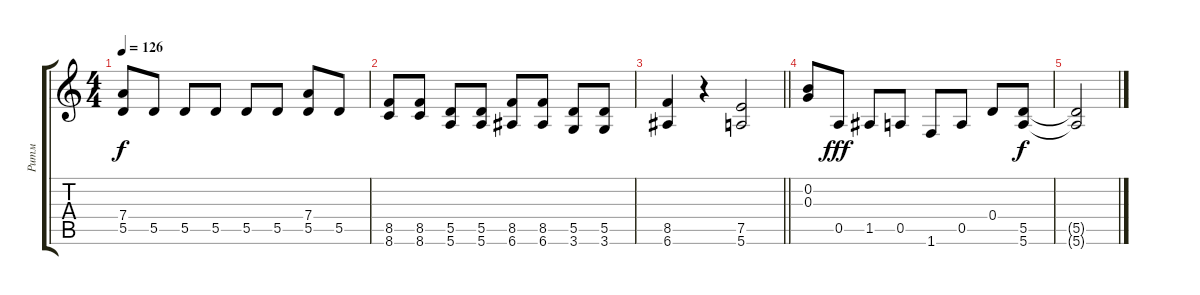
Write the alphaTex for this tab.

\track ("Ритм" "Ритм") {instrument distortionguitar}
\staff {score tabs}
\tuning (E4 B3 G3 D3 A2 E2) {hide}
\ts (4 4)
\tempo 126
\clef g2
\ks c
(7.4 5.5).8{dy f} 5.5.8 5.5.8 5.5.8 5.5.8 5.5.8 (7.4 5.5).8 5.5.8 |
(8.5 8.6).8 (8.5 8.6).8 (5.5 5.6).8 (5.5 5.6).8 (8.5 6.6).8 (8.5 6.6).8 (5.5 3.6).8 (5.5 3.6).8 |
\barLineRight lightlight
(8.5 6.6).4 r.4 (7.5 5.6).2 |
(0.2 0.3).8 0.5.8{dy fff} 1.5.8 0.5.8 1.6.8 0.5.8 0.4.8 (5.5 5.6).8{dy f} |
(5.5{t} 5.6{t}).2
